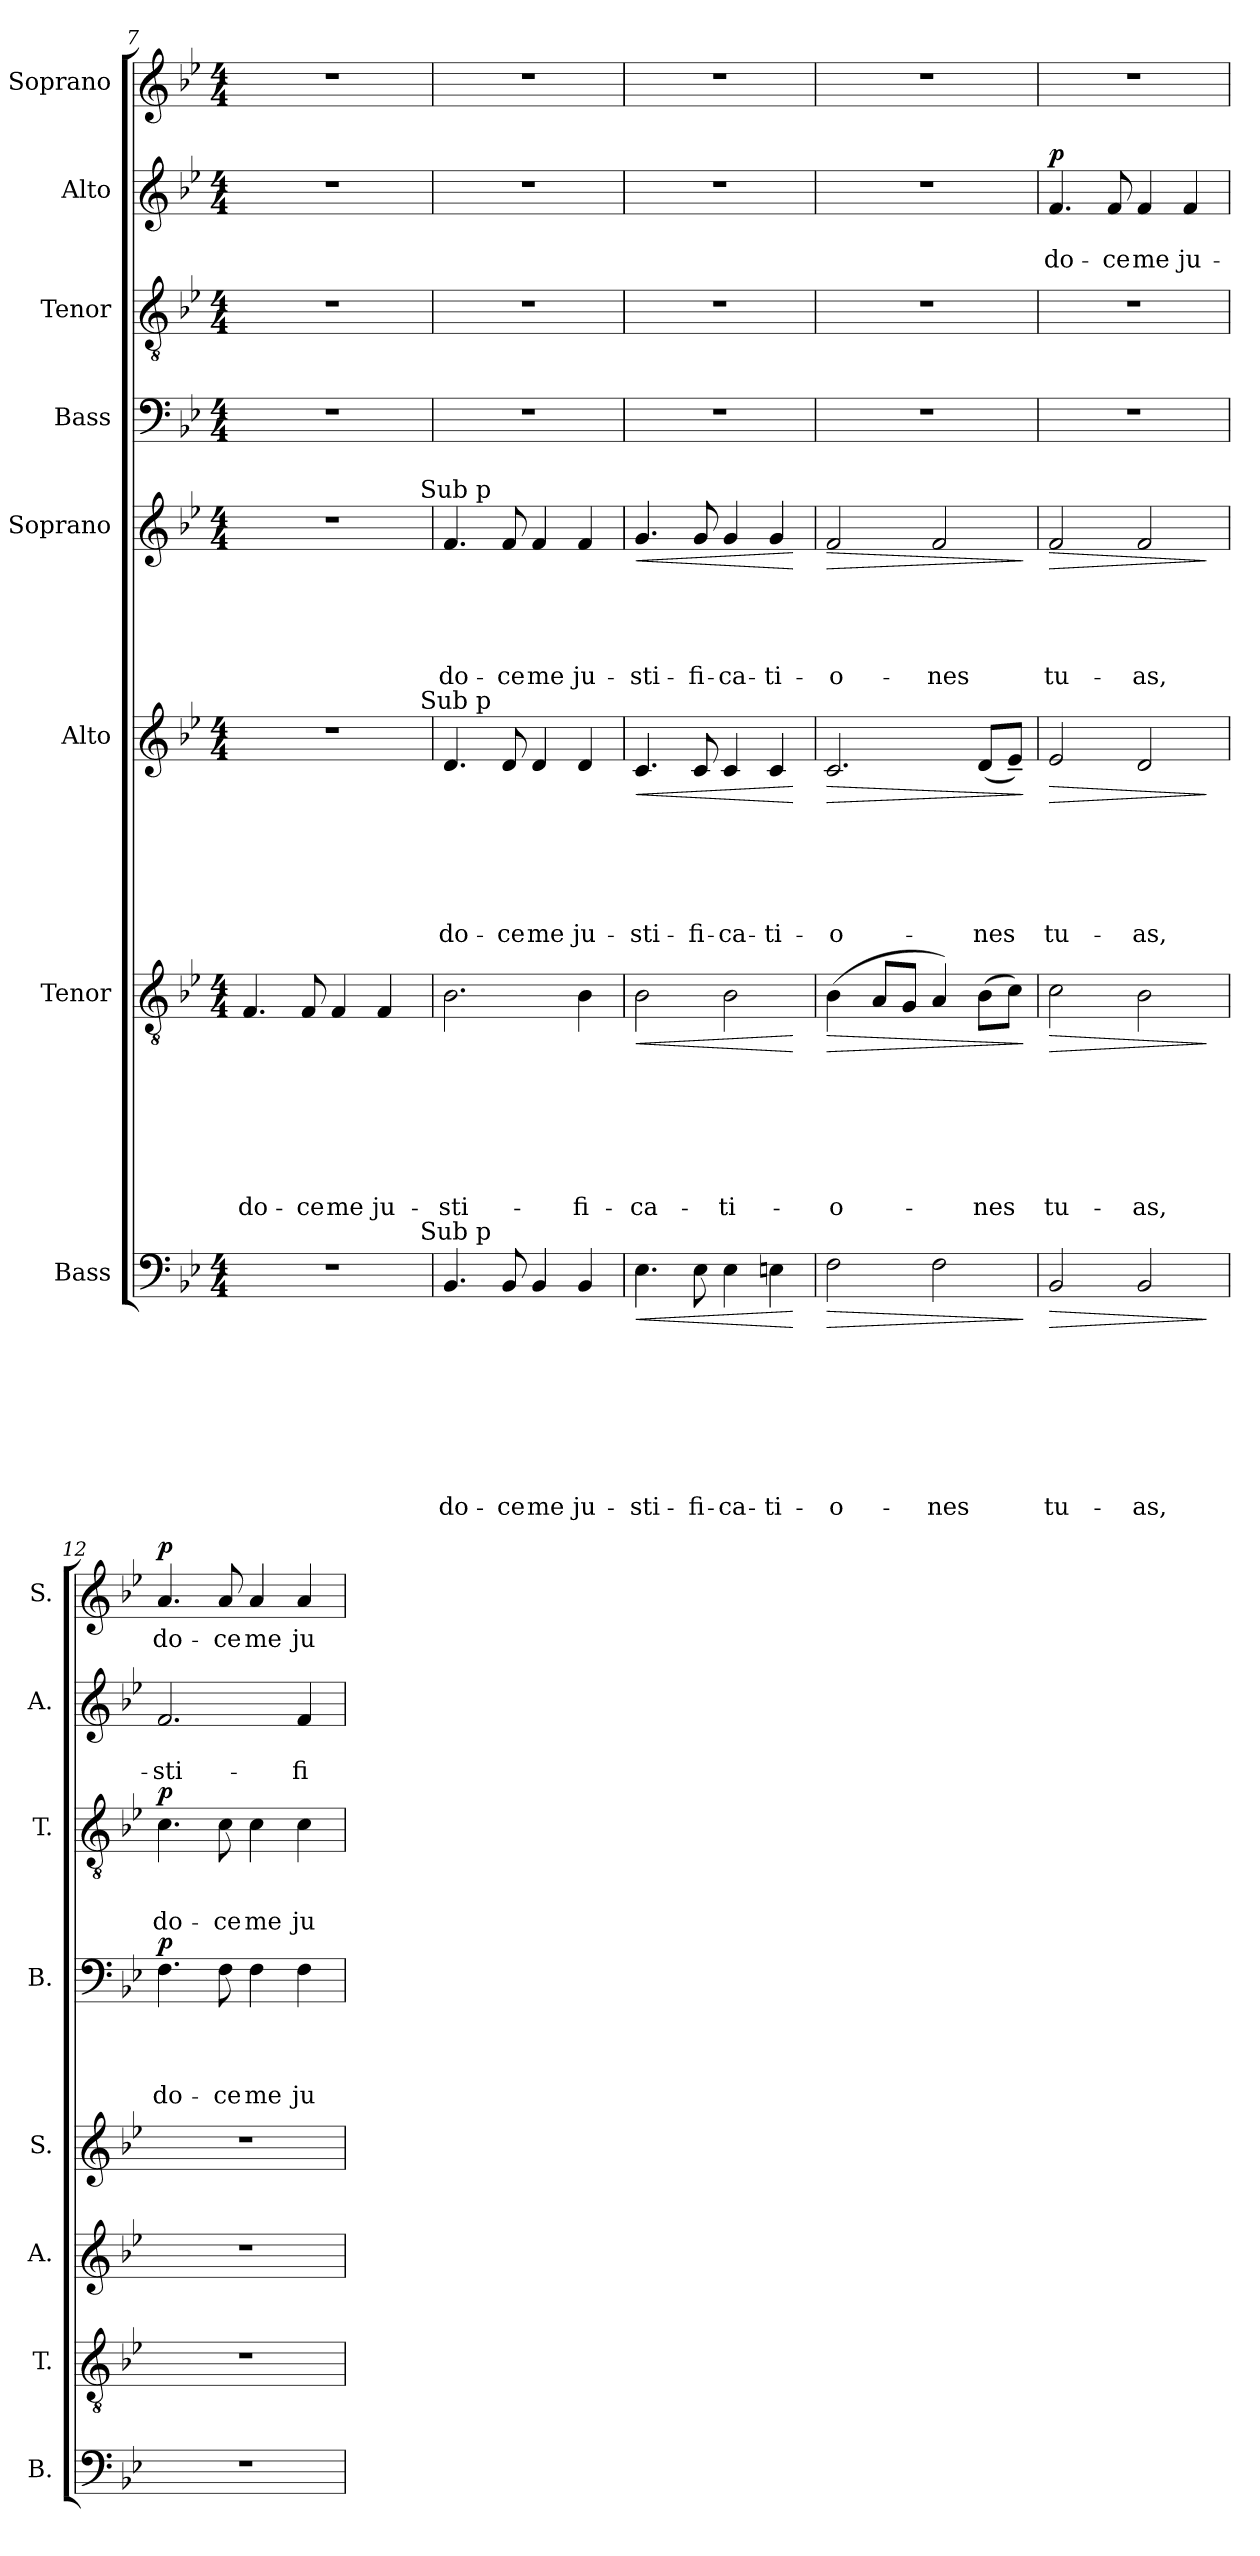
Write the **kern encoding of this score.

**kern	**text	**text	**text	**text	**text	**text	**text	**text	**dynam	**kern	**text	**text	**text	**text	**text	**text	**text	**dynam	**kern	**text	**text	**text	**text	**text	**text	**dynam	**kern	**text	**text	**text	**text	**text	**dynam	**kern	**text	**text	**text	**text	**dynam	**kern	**text	**text	**text	**dynam	**kern	**text	**text	**dynam	**kern	**text	**dynam
*part8	*part8	*part8	*part8	*part8	*part8	*part8	*part8	*part8	*part8	*part7	*part7	*part7	*part7	*part7	*part7	*part7	*part7	*part7	*part6	*part6	*part6	*part6	*part6	*part6	*part6	*part6	*part5	*part5	*part5	*part5	*part5	*part5	*part5	*part4	*part4	*part4	*part4	*part4	*part4	*part3	*part3	*part3	*part3	*part3	*part2	*part2	*part2	*part2	*part1	*part1	*part1
*staff8	*staff8	*staff8	*staff8	*staff8	*staff8	*staff8	*staff8	*staff8	*staff8	*staff7	*staff7	*staff7	*staff7	*staff7	*staff7	*staff7	*staff7	*staff7	*staff6	*staff6	*staff6	*staff6	*staff6	*staff6	*staff6	*staff6	*staff5	*staff5	*staff5	*staff5	*staff5	*staff5	*staff5	*staff4	*staff4	*staff4	*staff4	*staff4	*staff4	*staff3	*staff3	*staff3	*staff3	*staff3	*staff2	*staff2	*staff2	*staff2	*staff1	*staff1	*staff1
*I"Bass	*	*	*	*	*	*	*	*	*	*I"Tenor	*	*	*	*	*	*	*	*	*I"Alto	*	*	*	*	*	*	*	*I"Soprano	*	*	*	*	*	*	*I"Bass	*	*	*	*	*	*I"Tenor	*	*	*	*	*I"Alto	*	*	*	*I"Soprano	*	*
*I'B.	*	*	*	*	*	*	*	*	*	*I'T.	*	*	*	*	*	*	*	*	*I'A.	*	*	*	*	*	*	*	*I'S.	*	*	*	*	*	*	*I'B.	*	*	*	*	*	*I'T.	*	*	*	*	*I'A.	*	*	*	*I'S.	*	*
*clefF4	*	*	*	*	*	*	*	*	*	*clefGv2	*	*	*	*	*	*	*	*	*clefG2	*	*	*	*	*	*	*	*clefG2	*	*	*	*	*	*	*clefF4	*	*	*	*	*	*clefGv2	*	*	*	*	*clefG2	*	*	*	*clefG2	*	*
*k[b-e-]	*	*	*	*	*	*	*	*	*	*k[b-e-]	*	*	*	*	*	*	*	*	*k[b-e-]	*	*	*	*	*	*	*	*k[b-e-]	*	*	*	*	*	*	*k[b-e-]	*	*	*	*	*	*k[b-e-]	*	*	*	*	*k[b-e-]	*	*	*	*k[b-e-]	*	*
*B-:	*	*	*	*	*	*	*	*	*	*B-:	*	*	*	*	*	*	*	*	*B-:	*	*	*	*	*	*	*	*B-:	*	*	*	*	*	*	*B-:	*	*	*	*	*	*B-:	*	*	*	*	*B-:	*	*	*	*B-:	*	*
*M4/4	*	*	*	*	*	*	*	*	*	*M4/4	*	*	*	*	*	*	*	*	*M4/4	*	*	*	*	*	*	*	*M4/4	*	*	*	*	*	*	*M4/4	*	*	*	*	*	*M4/4	*	*	*	*	*M4/4	*	*	*	*M4/4	*	*
=7	=7	=7	=7	=7	=7	=7	=7	=7	=7	=7	=7	=7	=7	=7	=7	=7	=7	=7	=7	=7	=7	=7	=7	=7	=7	=7	=7	=7	=7	=7	=7	=7	=7	=7	=7	=7	=7	=7	=7	=7	=7	=7	=7	=7	=7	=7	=7	=7	=7	=7	=7
!	!	!	!	!	!	!	!	!	!	!	!	!	!	!	!	!	!LO:LY:b	!	!	!	!	!	!	!	!	!	!	!	!	!	!	!	!	!	!	!	!	!	!	!	!	!	!	!	!	!	!	!	!	!	!
*^	*	*	*	*	*	*	*	*	*	*	*	*	*	*	*	*	*	*	*^	*	*	*	*	*	*	*	*^	*	*	*	*	*	*	*	*	*	*	*	*	*	*	*	*	*	*	*	*	*	*	*	*
1r	2ryy	.	.	.	.	.	.	.	.	.	4.F/	.	.	.	.	.	.	do-	.	1r	2ryy	.	.	.	.	.	.	.	1r	2ryy	.	.	.	.	.	.	1r	.	.	.	.	.	1r	.	.	.	.	1r	.	.	.	1r	.	.
!	!	!	!	!	!	!	!	!	!	!	!	!	!	!	!	!	!	!LO:LY:b	!	!	!	!	!	!	!	!	!	!	!	!	!	!	!	!	!	!	!	!	!	!	!	!	!	!	!	!	!	!	!	!	!	!	!	!
.	.	.	.	.	.	.	.	.	.	.	8F/	.	.	.	.	.	.	-ce	.	.	.	.	.	.	.	.	.	.	.	.	.	.	.	.	.	.	.	.	.	.	.	.	.	.	.	.	.	.	.	.	.	.	.	.
!	!	!	!	!	!	!	!	!	!	!	!	!	!	!	!	!	!	!LO:LY:b	!	!	!	!	!	!	!	!	!	!	!	!	!	!	!	!	!	!	!	!	!	!	!	!	!	!	!	!	!	!	!	!	!	!	!	!
.	4...ryy	.	.	.	.	.	.	.	.	.	4F/	.	.	.	.	.	.	me	.	.	4...ryy	.	.	.	.	.	.	.	.	4...ryy	.	.	.	.	.	.	.	.	.	.	.	.	.	.	.	.	.	.	.	.	.	.	.	.
!	!	!	!	!	!	!	!	!	!	!	!	!	!	!	!	!	!	!LO:LY:b	!	!	!	!	!	!	!	!	!	!	!	!	!	!	!	!	!	!	!	!	!	!	!	!	!	!	!	!	!	!	!	!	!	!	!	!
.	.	.	.	.	.	.	.	.	.	.	4F/	.	.	.	.	.	.	ju-	.	.	.	.	.	.	.	.	.	.	.	.	.	.	.	.	.	.	.	.	.	.	.	.	.	.	.	.	.	.	.	.	.	.	.	.
!	!	!	!	!	!	!	!	!	!	!	!	!	!	!	!	!	!	!	!	!	!	!	!	!	!	!	!	!	!	!LO:TX:a:t=Sub p	!	!	!	!	!	!	!	!	!	!	!	!	!	!	!	!	!	!	!	!	!	!	!	!
!	!	!	!	!	!	!	!	!	!	!	!	!	!	!	!	!	!	!	!	!	!LO:TX:a:t=Sub p	!	!	!	!	!	!	!	!	!	!	!	!	!	!	!	!	!	!	!	!	!	!	!	!	!	!	!	!	!	!	!	!	!
!	!LO:TX:a:t=Sub p	!	!	!	!	!	!	!	!	!	!	!	!	!	!	!	!	!	!	!	!	!	!	!	!	!	!	!	!	!	!	!	!	!	!	!	!	!	!	!	!	!	!	!	!	!	!	!	!	!	!	!	!	!
.	32ryy	.	.	.	.	.	.	.	.	.	.	.	.	.	.	.	.	.	.	.	32ryy	.	.	.	.	.	.	.	.	32ryy	.	.	.	.	.	.	.	.	.	.	.	.	.	.	.	.	.	.	.	.	.	.	.	.
=8	=8	=8	=8	=8	=8	=8	=8	=8	=8	=8	=8	=8	=8	=8	=8	=8	=8	=8	=8	=8	=8	=8	=8	=8	=8	=8	=8	=8	=8	=8	=8	=8	=8	=8	=8	=8	=8	=8	=8	=8	=8	=8	=8	=8	=8	=8	=8	=8	=8	=8	=8	=8	=8	=8
!	!	!	!	!	!	!	!	!	!LO:LY:b	!	!	!	!	!	!	!	!	!LO:LY:b	!	!	!	!	!	!	!	!	!LO:LY:b	!	!	!	!	!	!	!	!LO:LY:b	!	!	!	!	!	!	!	!	!	!	!	!	!	!	!	!	!	!	!
*	*	*	*	*	*	*	*	*	*	*	*	*	*	*	*	*	*	*	*	*v	*v	*	*	*	*	*	*	*	*	*	*	*	*	*	*	*	*	*	*	*	*	*	*	*	*	*	*	*	*	*	*	*	*	*
*v	*v	*	*	*	*	*	*	*	*	*	*	*	*	*	*	*	*	*	*	*	*	*	*	*	*	*	*	*v	*v	*	*	*	*	*	*	*	*	*	*	*	*	*	*	*	*	*	*	*	*	*	*	*	*
4.BB-/	.	.	.	.	.	.	.	do-	.	2.B-\	.	.	.	.	.	.	-sti-	.	4.d/	.	.	.	.	.	do-	.	4.f/	.	.	.	.	do-	.	1r	.	.	.	.	.	1r	.	.	.	.	1r	.	.	.	1r	.	.
!	!	!	!	!	!	!	!	!LO:LY:b	!	!	!	!	!	!	!	!	!	!	!	!	!	!	!	!	!LO:LY:b	!	!	!	!	!	!	!LO:LY:b	!	!	!	!	!	!	!	!	!	!	!	!	!	!	!	!	!	!	!
8BB-/	.	.	.	.	.	.	.	-ce	.	.	.	.	.	.	.	.	.	.	8d/	.	.	.	.	.	-ce	.	8f/	.	.	.	.	-ce	.	.	.	.	.	.	.	.	.	.	.	.	.	.	.	.	.	.	.
!	!	!	!	!	!	!	!	!LO:LY:b	!	!	!	!	!	!	!	!	!	!	!	!	!	!	!	!	!LO:LY:b	!	!	!	!	!	!	!LO:LY:b	!	!	!	!	!	!	!	!	!	!	!	!	!	!	!	!	!	!	!
4BB-/	.	.	.	.	.	.	.	me	.	.	.	.	.	.	.	.	.	.	4d/	.	.	.	.	.	me	.	4f/	.	.	.	.	me	.	.	.	.	.	.	.	.	.	.	.	.	.	.	.	.	.	.	.
!	!	!	!	!	!	!	!	!LO:LY:b	!	!	!	!	!	!	!	!	!LO:LY:b	!	!	!	!	!	!	!	!LO:LY:b	!	!	!	!	!	!	!LO:LY:b	!	!	!	!	!	!	!	!	!	!	!	!	!	!	!	!	!	!	!
4BB-/	.	.	.	.	.	.	.	ju-	.	4B-\	.	.	.	.	.	.	-fi-	.	4d/	.	.	.	.	.	ju-	.	4f/	.	.	.	.	ju-	.	.	.	.	.	.	.	.	.	.	.	.	.	.	.	.	.	.	.
=9	=9	=9	=9	=9	=9	=9	=9	=9	=9	=9	=9	=9	=9	=9	=9	=9	=9	=9	=9	=9	=9	=9	=9	=9	=9	=9	=9	=9	=9	=9	=9	=9	=9	=9	=9	=9	=9	=9	=9	=9	=9	=9	=9	=9	=9	=9	=9	=9	=9	=9	=9
!	!	!	!	!	!	!	!	!LO:LY:b	!LO:HP:b	!	!	!	!	!	!	!	!LO:LY:b	!LO:HP:b	!	!	!	!	!	!	!LO:LY:b	!LO:HP:b	!	!	!	!	!	!LO:LY:b	!LO:HP:b	!	!	!	!	!	!	!	!	!	!	!	!	!	!	!	!	!	!
4.E-\	.	.	.	.	.	.	.	-sti-	<	2B-\	.	.	.	.	.	.	-ca-	<	4.c/	.	.	.	.	.	-sti-	<	4.g/	.	.	.	.	-sti-	<	1r	.	.	.	.	.	1r	.	.	.	.	1r	.	.	.	1r	.	.
!	!	!	!	!	!	!	!	!LO:LY:b	!	!	!	!	!	!	!	!	!	!	!	!	!	!	!	!	!LO:LY:b	!	!	!	!	!	!	!LO:LY:b	!	!	!	!	!	!	!	!	!	!	!	!	!	!	!	!	!	!	!
8E-\	.	.	.	.	.	.	.	-fi-	.	.	.	.	.	.	.	.	.	.	8c/	.	.	.	.	.	-fi-	.	8g/	.	.	.	.	-fi-	.	.	.	.	.	.	.	.	.	.	.	.	.	.	.	.	.	.	.
!	!	!	!	!	!	!	!	!LO:LY:b:rj	!	!	!	!	!	!	!	!	!LO:LY:b	!	!	!	!	!	!	!	!LO:LY:b:rj	!	!	!	!	!	!	!LO:LY:b:rj	!	!	!	!	!	!	!	!	!	!	!	!	!	!	!	!	!	!	!
4E-\	.	.	.	.	.	.	.	-ca-	.	2B-\	.	.	.	.	.	.	-ti-	.	4c/	.	.	.	.	.	-ca-	.	4g/	.	.	.	.	-ca-	.	.	.	.	.	.	.	.	.	.	.	.	.	.	.	.	.	.	.
!	!	!	!	!	!	!	!	!LO:LY:b	!	!	!	!	!	!	!	!	!	!	!	!	!	!	!	!	!LO:LY:b	!	!	!	!	!	!	!LO:LY:b	!	!	!	!	!	!	!	!	!	!	!	!	!	!	!	!	!	!	!
4En\	.	.	.	.	.	.	.	-ti-	.	.	.	.	.	.	.	.	.	.	4c/	.	.	.	.	.	-ti-	.	4g/	.	.	.	.	-ti-	.	.	.	.	.	.	.	.	.	.	.	.	.	.	.	.	.	.	.
.	.	.	.	.	.	.	.	.	[	.	.	.	.	.	.	.	.	[	.	.	.	.	.	.	.	[	.	.	.	.	.	.	[	.	.	.	.	.	.	.	.	.	.	.	.	.	.	.	.	.	.
=10	=10	=10	=10	=10	=10	=10	=10	=10	=10	=10	=10	=10	=10	=10	=10	=10	=10	=10	=10	=10	=10	=10	=10	=10	=10	=10	=10	=10	=10	=10	=10	=10	=10	=10	=10	=10	=10	=10	=10	=10	=10	=10	=10	=10	=10	=10	=10	=10	=10	=10	=10
!	!	!	!	!	!	!	!	!LO:LY:b	!LO:HP:b	!	!	!	!	!	!	!	!LO:LY:b	!LO:HP:b	!	!	!	!	!	!	!LO:LY:b	!LO:HP:b	!	!	!	!	!	!LO:LY:b	!LO:HP:b	!	!	!	!	!	!	!	!	!	!	!	!	!	!	!	!	!	!
2F\	.	.	.	.	.	.	.	-o-	>	(>4B-\	.	.	.	.	.	.	-o-	>	2.c/	.	.	.	.	.	-o-	>	2f/	.	.	.	.	-o-	>	1r	.	.	.	.	.	1r	.	.	.	.	1r	.	.	.	1r	.	.
.	.	.	.	.	.	.	.	.	.	8A/L	.	.	.	.	.	.	.	.	.	.	.	.	.	.	.	.	.	.	.	.	.	.	.	.	.	.	.	.	.	.	.	.	.	.	.	.	.	.	.	.	.
.	.	.	.	.	.	.	.	.	.	8G/J	.	.	.	.	.	.	.	.	.	.	.	.	.	.	.	.	.	.	.	.	.	.	.	.	.	.	.	.	.	.	.	.	.	.	.	.	.	.	.	.	.
!	!	!	!	!	!	!	!	!LO:LY:b	!	!	!	!	!	!	!	!	!	!	!	!	!	!	!	!	!	!	!	!	!	!	!	!LO:LY:b	!	!	!	!	!	!	!	!	!	!	!	!	!	!	!	!	!	!	!
2F\	.	.	.	.	.	.	.	-nes	.	4A/)	.	.	.	.	.	.	.	.	.	.	.	.	.	.	.	.	2f/	.	.	.	.	-nes	.	.	.	.	.	.	.	.	.	.	.	.	.	.	.	.	.	.	.
!	!	!	!	!	!	!	!	!	!	!	!	!	!	!	!	!	!LO:LY:b	!	!	!	!	!	!	!	!LO:LY:b	!	!	!	!	!	!	!	!	!	!	!	!	!	!	!	!	!	!	!	!	!	!	!	!	!	!
.	.	.	.	.	.	.	.	.	.	(>8B-\L	.	.	.	.	.	.	-nes	.	(<8d/L	.	.	.	.	.	-nes	.	.	.	.	.	.	.	.	.	.	.	.	.	.	.	.	.	.	.	.	.	.	.	.	.	.
.	.	.	.	.	.	.	.	.	.	8c\J)	.	.	.	.	.	.	.	.	8e-~</J)	.	.	.	.	.	.	.	.	.	.	.	.	.	.	.	.	.	.	.	.	.	.	.	.	.	.	.	.	.	.	.	.
.	.	.	.	.	.	.	.	.	]	.	.	.	.	.	.	.	.	]	.	.	.	.	.	.	.	]	.	.	.	.	.	.	]	.	.	.	.	.	.	.	.	.	.	.	.	.	.	.	.	.	.
!!LO:PB:g=z
=11	=11	=11	=11	=11	=11	=11	=11	=11	=11	=11	=11	=11	=11	=11	=11	=11	=11	=11	=11	=11	=11	=11	=11	=11	=11	=11	=11	=11	=11	=11	=11	=11	=11	=11	=11	=11	=11	=11	=11	=11	=11	=11	=11	=11	=11	=11	=11	=11	=11	=11	=11
!	!	!	!	!	!	!	!	!LO:LY:b	!LO:HP:b	!	!	!	!	!	!	!	!LO:LY:b	!LO:HP:b	!	!	!	!	!	!	!LO:LY:b	!LO:HP:b	!	!	!	!	!	!LO:LY:b	!LO:HP:b	!	!	!	!	!	!	!	!	!	!	!	!	!	!LO:LY:b	!LO:DY:a	!	!	!
2BB-/	.	.	.	.	.	.	.	tu-	>	2c\	.	.	.	.	.	.	tu-	>	2e-/	.	.	.	.	.	tu-	>	2f/	.	.	.	.	tu-	>	1r	.	.	.	.	.	1r	.	.	.	.	4.f/	.	do-	p	1r	.	.
!	!	!	!	!	!	!	!	!	!	!	!	!	!	!	!	!	!	!	!	!	!	!	!	!	!	!	!	!	!	!	!	!	!	!	!	!	!	!	!	!	!	!	!	!	!	!	!LO:LY:b	!	!	!	!
.	.	.	.	.	.	.	.	.	.	.	.	.	.	.	.	.	.	.	.	.	.	.	.	.	.	.	.	.	.	.	.	.	.	.	.	.	.	.	.	.	.	.	.	.	8f/	.	-ce	.	.	.	.
!	!	!	!	!	!	!	!	!LO:LY:b	!	!	!	!	!	!	!	!	!LO:LY:b	!	!	!	!	!	!	!	!LO:LY:b	!	!	!	!	!	!	!LO:LY:b	!	!	!	!	!	!	!	!	!	!	!	!	!	!	!LO:LY:b	!	!	!	!
2BB-/	.	.	.	.	.	.	.	-as,	.	2B-\	.	.	.	.	.	.	-as,	.	2d/	.	.	.	.	.	-as,	.	2f/	.	.	.	.	-as,	.	.	.	.	.	.	.	.	.	.	.	.	4f/	.	me	.	.	.	.
!	!	!	!	!	!	!	!	!	!	!	!	!	!	!	!	!	!	!	!	!	!	!	!	!	!	!	!	!	!	!	!	!	!	!	!	!	!	!	!	!	!	!	!	!	!	!	!LO:LY:b	!	!	!	!
.	.	.	.	.	.	.	.	.	.	.	.	.	.	.	.	.	.	.	.	.	.	.	.	.	.	.	.	.	.	.	.	.	.	.	.	.	.	.	.	.	.	.	.	.	4f/	.	ju-	.	.	.	.
.	.	.	.	.	.	.	.	.	]	.	.	.	.	.	.	.	.	]	.	.	.	.	.	.	.	]	.	.	.	.	.	.	]	.	.	.	.	.	.	.	.	.	.	.	.	.	.	.	.	.	.
=12	=12	=12	=12	=12	=12	=12	=12	=12	=12	=12	=12	=12	=12	=12	=12	=12	=12	=12	=12	=12	=12	=12	=12	=12	=12	=12	=12	=12	=12	=12	=12	=12	=12	=12	=12	=12	=12	=12	=12	=12	=12	=12	=12	=12	=12	=12	=12	=12	=12	=12	=12
!	!	!	!	!	!	!	!	!	!	!	!	!	!	!	!	!	!	!	!	!	!	!	!	!	!	!	!	!	!	!	!	!	!	!	!	!	!	!LO:LY:b	!LO:DY:a	!	!	!	!LO:LY:b	!LO:DY:a	!	!	!LO:LY:b	!	!	!LO:LY:b	!LO:DY:a
1r	.	.	.	.	.	.	.	.	.	1r	.	.	.	.	.	.	.	.	1r	.	.	.	.	.	.	.	1r	.	.	.	.	.	.	4.F\	.	.	.	do-	p	4.c\	.	.	do-	p	2.f/	.	-sti-	.	4.a/	do-	p
!	!	!	!	!	!	!	!	!	!	!	!	!	!	!	!	!	!	!	!	!	!	!	!	!	!	!	!	!	!	!	!	!	!	!	!	!	!	!LO:LY:b	!	!	!	!	!LO:LY:b	!	!	!	!	!	!	!LO:LY:b	!
.	.	.	.	.	.	.	.	.	.	.	.	.	.	.	.	.	.	.	.	.	.	.	.	.	.	.	.	.	.	.	.	.	.	8F\	.	.	.	-ce	.	8c\	.	.	-ce	.	.	.	.	.	8a/	-ce	.
!	!	!	!	!	!	!	!	!	!	!	!	!	!	!	!	!	!	!	!	!	!	!	!	!	!	!	!	!	!	!	!	!	!	!	!	!	!	!LO:LY:b	!	!	!	!	!LO:LY:b	!	!	!	!	!	!	!LO:LY:b	!
.	.	.	.	.	.	.	.	.	.	.	.	.	.	.	.	.	.	.	.	.	.	.	.	.	.	.	.	.	.	.	.	.	.	4F\	.	.	.	me	.	4c\	.	.	me	.	.	.	.	.	4a/	me	.
!	!	!	!	!	!	!	!	!	!	!	!	!	!	!	!	!	!	!	!	!	!	!	!	!	!	!	!	!	!	!	!	!	!	!	!	!	!	!LO:LY:b	!	!	!	!	!LO:LY:b	!	!	!	!LO:LY:b	!	!	!LO:LY:b	!
.	.	.	.	.	.	.	.	.	.	.	.	.	.	.	.	.	.	.	.	.	.	.	.	.	.	.	.	.	.	.	.	.	.	4F\	.	.	.	ju-	.	4c\	.	.	ju-	.	4f/	.	-fi-	.	4a/	ju-	.
=	=	=	=	=	=	=	=	=	=	=	=	=	=	=	=	=	=	=	=	=	=	=	=	=	=	=	=	=	=	=	=	=	=	=	=	=	=	=	=	=	=	=	=	=	=	=	=	=	=	=	=
*-	*-	*-	*-	*-	*-	*-	*-	*-	*-	*-	*-	*-	*-	*-	*-	*-	*-	*-	*-	*-	*-	*-	*-	*-	*-	*-	*-	*-	*-	*-	*-	*-	*-	*-	*-	*-	*-	*-	*-	*-	*-	*-	*-	*-	*-	*-	*-	*-	*-	*-	*-
